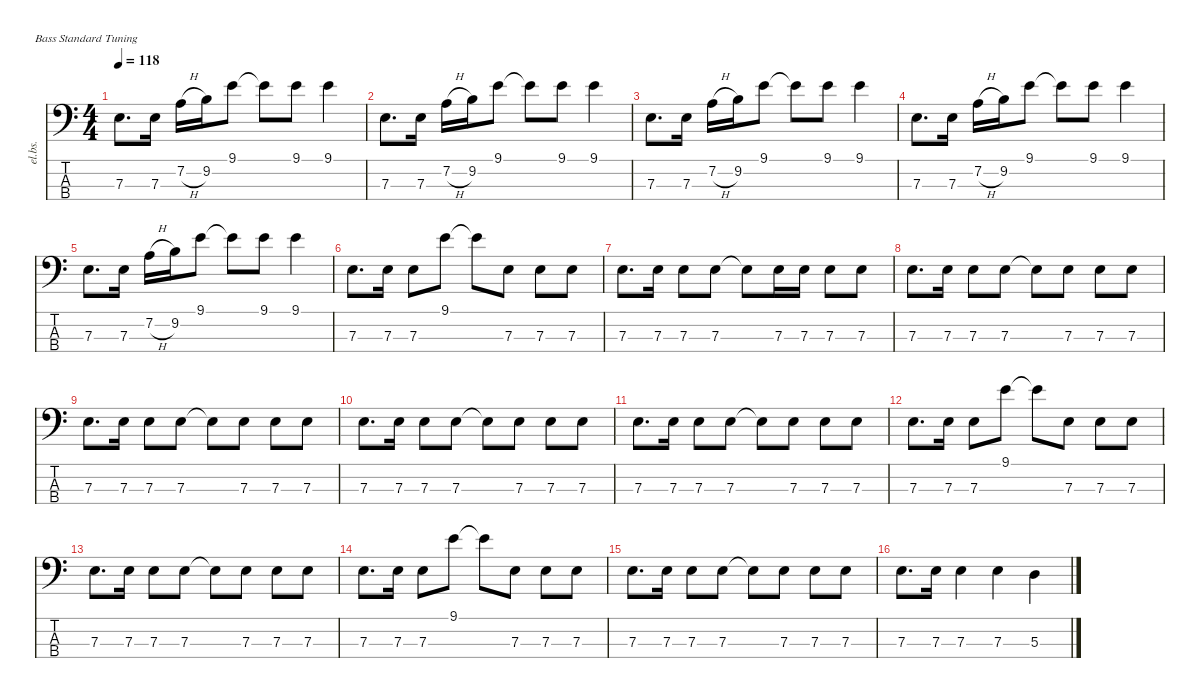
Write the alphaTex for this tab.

\defaultSystemsLayout 4
\hideDynamics
\bracketExtendMode nobrackets
\otherSystemsTrackNameOrientation horizontal
\track ("Bass" "el.bs.") {instrument electricbassfinger}
\staff {score tabs}
\tuning (G2 D2 A1 E1)
\ts (4 4)
\tempo 118
\clef f4
\ks c
7.3.8{d dy f beam Down} 7.3.16{beam Down} 7.2{h}.16{beam Down} 9.2.16{beam Down} 9.1.8{beam Down} 9.1{t}.8{beam Down} 9.1.8{beam Down} 9.1.4{beam Down} |
7.3.8{d beam Down} 7.3.16{beam Down} 7.2{h}.16{beam Down} 9.2.16{beam Down} 9.1.8{beam Down} 9.1{t}.8{beam Down} 9.1.8{beam Down} 9.1.4{beam Down} |
7.3.8{d beam Down} 7.3.16{beam Down} 7.2{h}.16{beam Down} 9.2.16{beam Down} 9.1.8{beam Down} 9.1{t}.8{beam Down} 9.1.8{beam Down} 9.1.4{beam Down} |
7.3.8{d beam Down} 7.3.16{beam Down} 7.2{h}.16{beam Down} 9.2.16{beam Down} 9.1.8{beam Down} 9.1{t}.8{beam Down} 9.1.8{beam Down} 9.1.4{beam Down} |
7.3.8{d beam Down} 7.3.16{beam Down} 7.2{h}.16{beam Down} 9.2.16{beam Down} 9.1.8{beam Down} 9.1{t}.8{beam Down} 9.1.8{beam Down} 9.1.4{beam Down} |
7.3.8{d beam Down} 7.3.16{beam Down} 7.3.8{beam Down} 9.1.8{beam Down} 9.1{t}.8{beam Down} 7.3.8{beam Down} 7.3.8{beam Down} 7.3.8{beam Down} |
7.3.8{d beam Down} 7.3.16{beam Down} 7.3.8{beam Down} 7.3.8{beam Down} 7.3{t}.8{beam Down} 7.3.16{beam Down} 7.3.16{beam Down} 7.3.8{beam Down} 7.3.8{beam Down} |
7.3.8{d beam Down} 7.3.16{beam Down} 7.3.8{beam Down} 7.3.8{beam Down} 7.3{t}.8{beam Down} 7.3.8{beam Down} 7.3.8{beam Down} 7.3.8{beam Down} |
7.3.8{d beam Down} 7.3.16{beam Down} 7.3.8{beam Down} 7.3.8{beam Down} 7.3{t}.8{beam Down} 7.3.8{beam Down} 7.3.8{beam Down} 7.3.8{beam Down} |
7.3.8{d beam Down} 7.3.16{beam Down} 7.3.8{beam Down} 7.3.8{beam Down} 7.3{t}.8{beam Down} 7.3.8{beam Down} 7.3.8{beam Down} 7.3.8{beam Down} |
7.3.8{d beam Down} 7.3.16{beam Down} 7.3.8{beam Down} 7.3.8{beam Down} 7.3{t}.8{beam Down} 7.3.8{beam Down} 7.3.8{beam Down} 7.3.8{beam Down} |
7.3.8{d beam Down} 7.3.16{beam Down} 7.3.8{beam Down} 9.1.8{beam Down} 9.1{t}.8{beam Down} 7.3.8{beam Down} 7.3.8{beam Down} 7.3.8{beam Down} |
7.3.8{d beam Down} 7.3.16{beam Down} 7.3.8{beam Down} 7.3.8{beam Down} 7.3{t}.8{beam Down} 7.3.8{beam Down} 7.3.8{beam Down} 7.3.8{beam Down} |
7.3.8{d beam Down} 7.3.16{beam Down} 7.3.8{beam Down} 9.1.8{beam Down} 9.1{t}.8{beam Down} 7.3.8{beam Down} 7.3.8{beam Down} 7.3.8{beam Down} |
7.3.8{d beam Down} 7.3.16{beam Down} 7.3.8{beam Down} 7.3.8{beam Down} 7.3{t}.8{beam Down} 7.3.8{beam Down} 7.3.8{beam Down} 7.3.8{beam Down} |
7.3.8{d beam Down} 7.3.16{beam Down} 7.3.4{beam Down} 7.3.4{beam Down} 5.3.4{beam Down}
